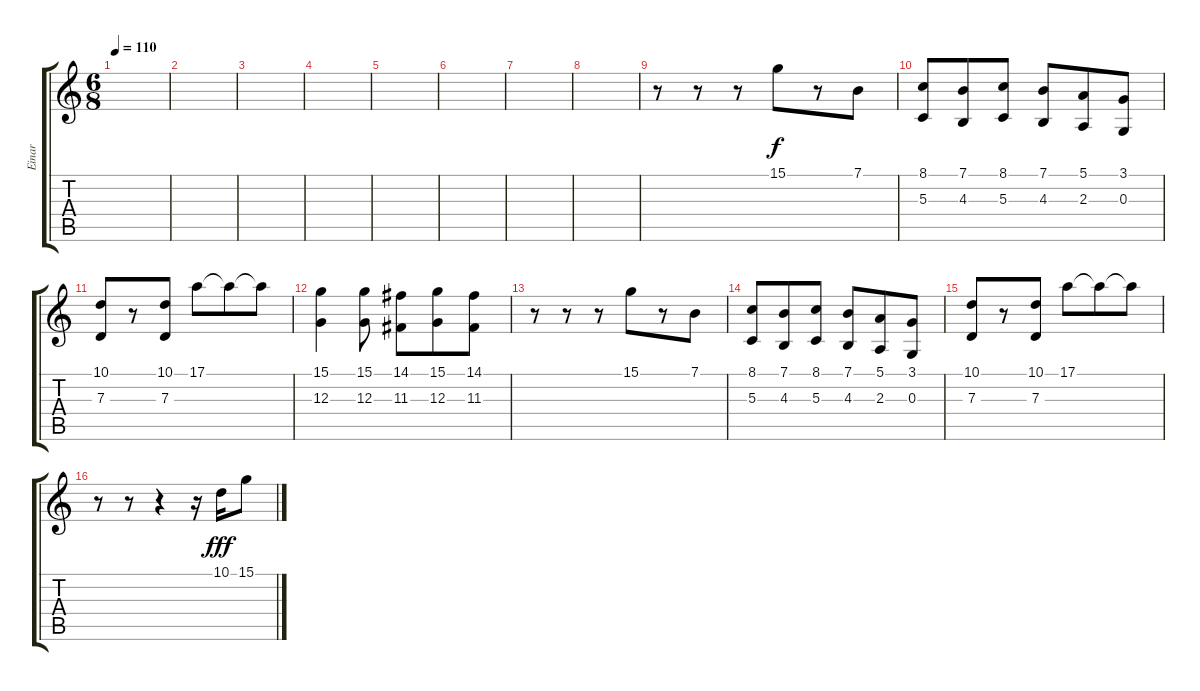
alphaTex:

\track ("Einar" "Einar") {instrument brightacousticpiano}
\staff {score tabs}
\tuning (E4 B3 G3 D3 A2 E2) {hide}
\ts (6 8)
\tempo 110
\clef g2
\ks c
|
|
|
|
|
|
|
|
r.8 r.8 r.8 15.1.8{dy f} r.8 7.1.8 |
(8.1 5.3).8 (7.1 4.3).8 (8.1 5.3).8 (7.1 4.3).8 (5.1 2.3).8 (3.1 0.3).8 |
(10.1 7.3).8 r.8 (10.1 7.3).8 17.1.8 17.1{t}.8 17.1{t}.8 |
(15.1 12.3).4 (15.1 12.3).8 (14.1 11.3).8 (15.1 12.3).8 (14.1 11.3).8 |
r.8 r.8 r.8 15.1.8 r.8 7.1.8 |
(8.1 5.3).8 (7.1 4.3).8 (8.1 5.3).8 (7.1 4.3).8 (5.1 2.3).8 (3.1 0.3).8 |
(10.1 7.3).8 r.8 (10.1 7.3).8 17.1.8 17.1{t}.8 17.1{t}.8 |
r.8 r.8 r.4 r.16 10.1.16{dy fff} 15.1.8
